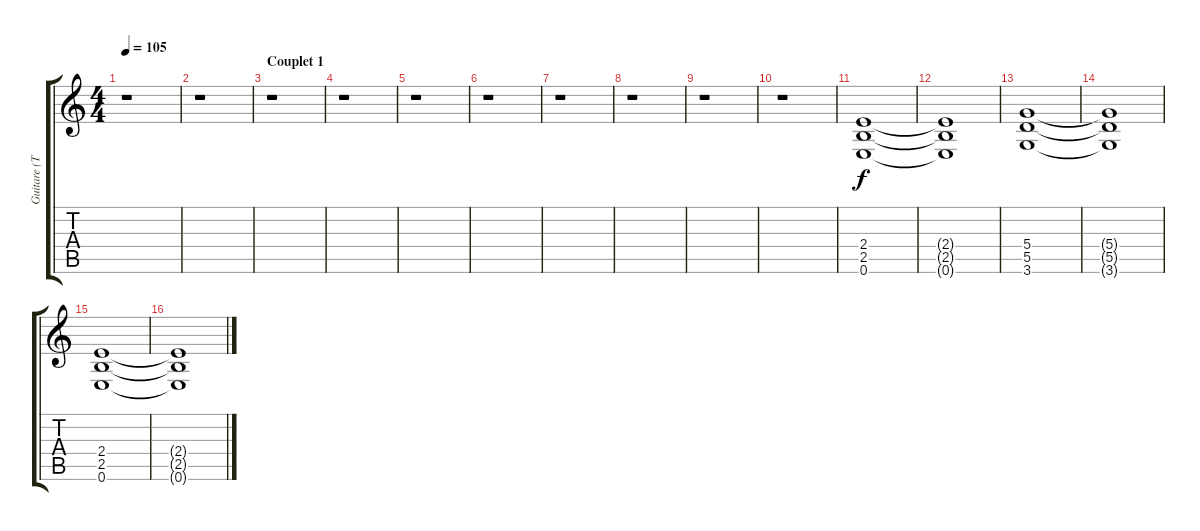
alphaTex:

\track ("Guitare (Tripp \"Rex\" Eisen)" "Guitare (T") {instrument distortionguitar}
\staff {score tabs}
\tuning (E4 B3 G3 D3 A2 E2) {hide}
\ts (4 4)
\tempo 105
\clef g2
\ks c
r.1{dy f instrument distortionguitar} |
r.1 |
\section ("" "Couplet 1")
r.1 |
r.1 |
r.1 |
r.1 |
r.1 |
r.1 |
r.1 |
r.1 |
(2.4 2.5 0.6).1 |
(2.4{t} 2.5{t} 0.6{t}).1 |
(5.4 5.5 3.6).1 |
(5.4{t} 5.5{t} 3.6{t}).1 |
(2.4 2.5 0.6).1 |
(2.4{t} 2.5{t} 0.6{t}).1
